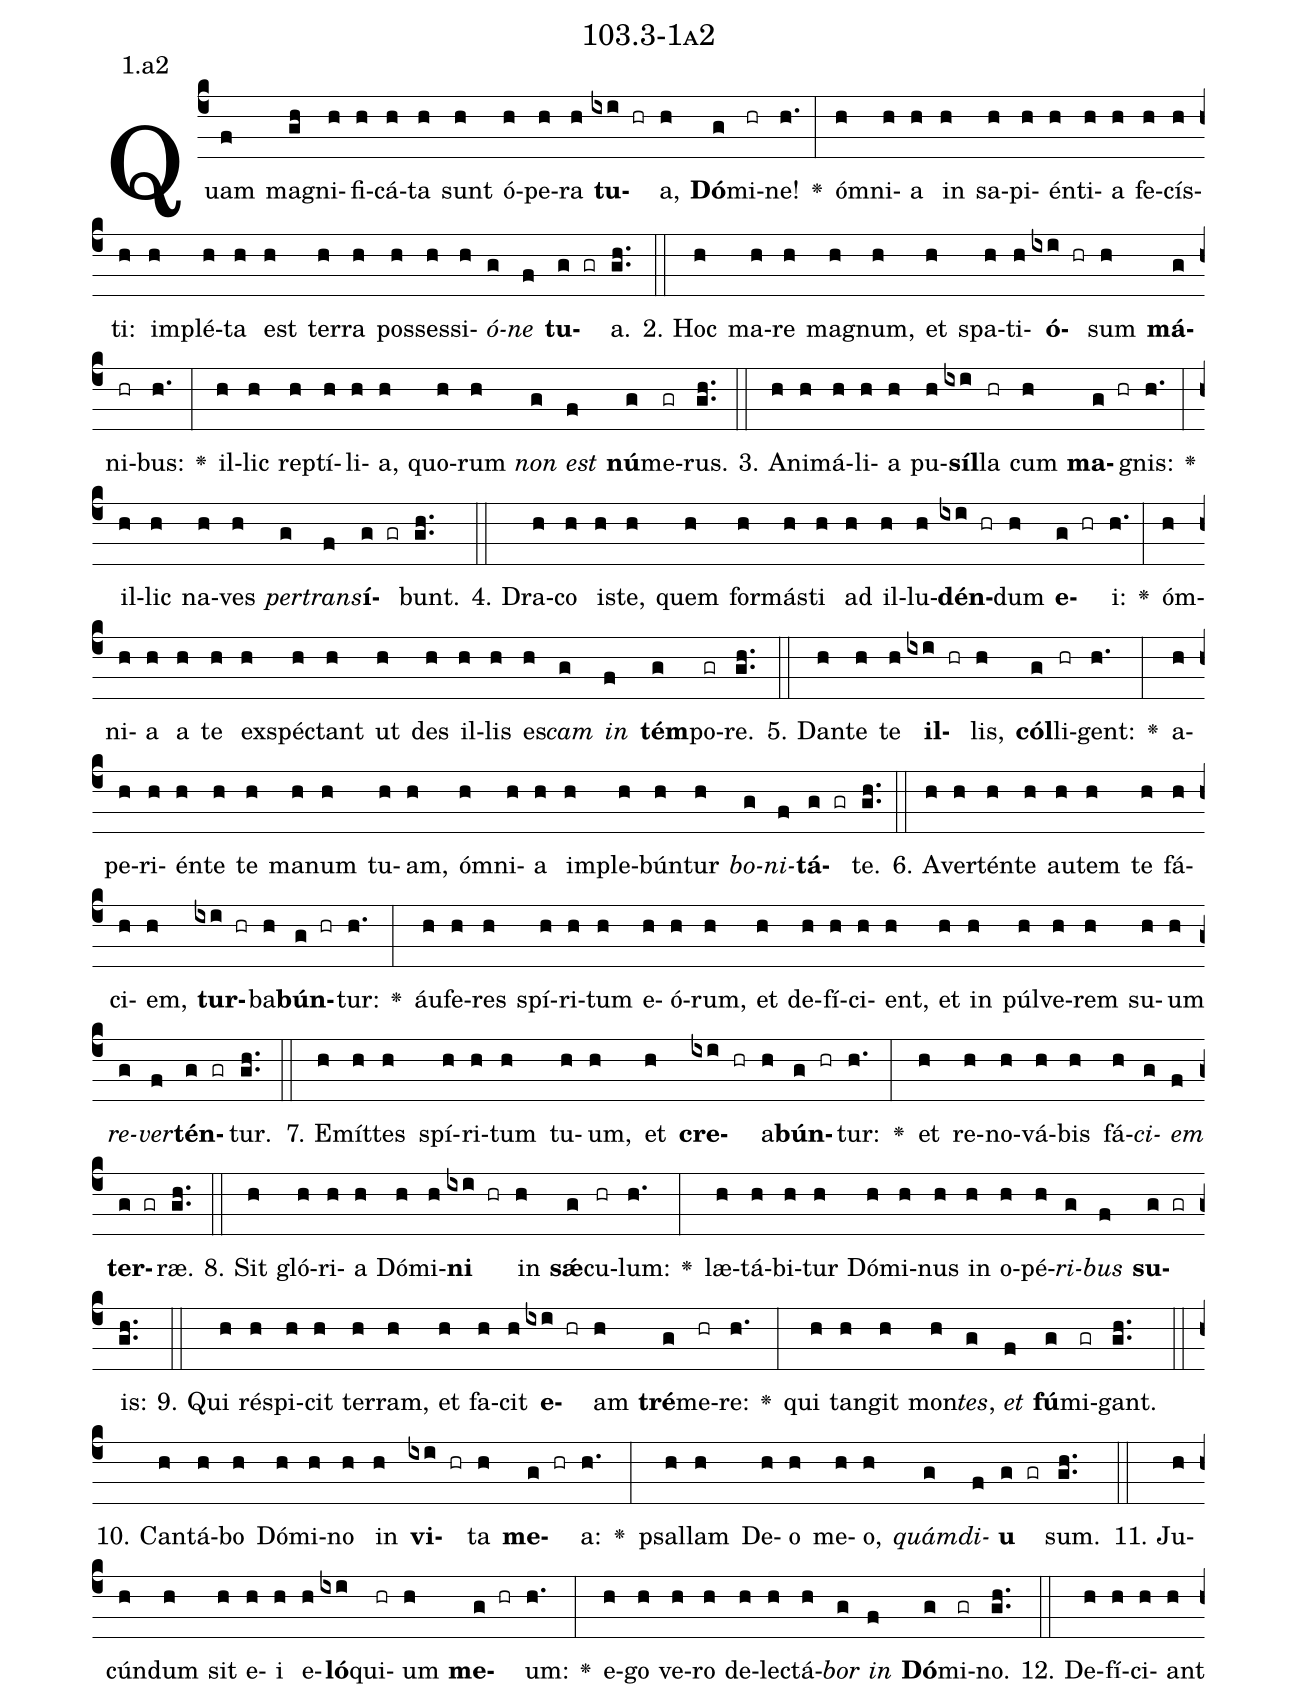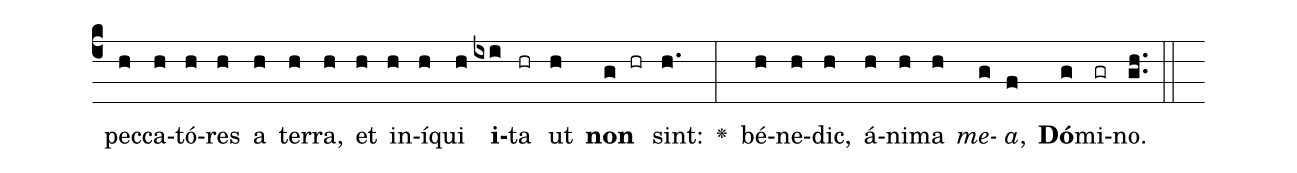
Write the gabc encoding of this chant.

name: 103.3-1a2;
annotation: 1.a2;
%%
(c4)Quam(f) ma(gh)gni(h)fi(h)cá(h)ta(h) sunt(h) ó(h)pe(h)ra(h) <b>tu</b>(ixi hr)a,(h) <b>Dó</b>(g)mi(hr)ne!(h.) <v>\greheightstar</v>(:) óm(h)ni(h)a(h) in(h) sa(h)pi(h)én(h)ti(h)a(h) fe(h)cís(h)ti:(h) im(h)plé(h)ta(h) est(h) ter(h)ra(h) pos(h)ses(h)si(h)<i>ó</i>(g)<i>ne</i>(f) <b>tu</b>(g gr)a.(gh..) (::)
2. Hoc(h) ma(h)re(h) ma(h)gnum,(h) et(h) spa(h)ti(h)<b>ó</b>(ixi hr)sum(h) <b>má</b>(g)ni(hr)bus:(h.) <v>\greheightstar</v>(:) il(h)lic(h) rep(h)tí(h)li(h)a,(h) quo(h)rum(h) <i>non</i>(g) <i>est</i>(f) <b>nú</b>(g)me(gr)rus.(gh..) (::)
3. A(h)ni(h)má(h)li(h)a(h) pu(h)<b>síl</b>(ixi)la(hr) cum(h) <b>ma</b>(g hr)gnis:(h.) <v>\greheightstar</v>(:) il(h)lic(h) na(h)ves(h) <i>per</i>(g)<i>trans</i>(f)<b>í</b>(g gr)bunt.(gh..) (::)
4. Dra(h)co(h) is(h)te,(h) quem(h) for(h)más(h)ti(h) ad(h) il(h)lu(h)<b>dén</b>(ixi hr)dum(h) <b>e</b>(g hr)i:(h.) <v>\greheightstar</v>(:) óm(h)ni(h)a(h) a(h) te(h) ex(h)spéc(h)tant(h) ut(h) des(h) il(h)lis(h) es(h)<i>cam</i>(g) <i>in</i>(f) <b>tém</b>(g)po(gr)re.(gh..) (::)
5. Dan(h)te(h) te(h) <b>il</b>(ixi hr)lis,(h) <b>cól</b>(g)li(hr)gent:(h.) <v>\greheightstar</v>(:) a(h)pe(h)ri(h)én(h)te(h) te(h) ma(h)num(h) tu(h)am,(h) óm(h)ni(h)a(h) im(h)ple(h)bún(h)tur(h) <i>bo</i>(g)<i>ni</i>(f)<b>tá</b>(g gr)te.(gh..) (::)
6. A(h)ver(h)tén(h)te(h) au(h)tem(h) te(h) fá(h)ci(h)em,(h) <b>tur</b>(ixi hr)ba(h)<b>bún</b>(g hr)tur:(h.) <v>\greheightstar</v>(:) áu(h)fe(h)res(h) spí(h)ri(h)tum(h) e(h)ó(h)rum,(h) et(h) de(h)fí(h)ci(h)ent,(h) et(h) in(h) púl(h)ve(h)rem(h) su(h)um(h) <i>re</i>(g)<i>ver</i>(f)<b>tén</b>(g gr)tur.(gh..) (::)
7. E(h)mít(h)tes(h) spí(h)ri(h)tum(h) tu(h)um,(h) et(h) <b>cre</b>(ixi hr)a(h)<b>bún</b>(g hr)tur:(h.) <v>\greheightstar</v>(:) et(h) re(h)no(h)vá(h)bis(h) fá(h)<i>ci</i>(g)<i>em</i>(f) <b>ter</b>(g gr)ræ.(gh..) (::)
8. Sit(h) gló(h)ri(h)a(h) Dó(h)mi(h)<b>ni</b>(ixi hr) in(h) <b>sǽ</b>(g)cu(hr)lum:(h.) <v>\greheightstar</v>(:) læ(h)tá(h)bi(h)tur(h) Dó(h)mi(h)nus(h) in(h) o(h)pé(h)<i>ri</i>(g)<i>bus</i>(f) <b>su</b>(g gr)is:(gh..) (::)
9. Qui(h) ré(h)spi(h)cit(h) ter(h)ram,(h) et(h) fa(h)cit(h) <b>e</b>(ixi hr)am(h) <b>tré</b>(g)me(hr)re:(h.) <v>\greheightstar</v>(:) qui(h) tan(h)git(h) mon(h)<i>tes</i>,(g) <i>et</i>(f) <b>fú</b>(g)mi(gr)gant.(gh..) (::)
10. Can(h)tá(h)bo(h) Dó(h)mi(h)no(h) in(h) <b>vi</b>(ixi hr)ta(h) <b>me</b>(g hr)a:(h.) <v>\greheightstar</v>(:) psal(h)lam(h) De(h)o(h) me(h)o,(h) <i>quám</i>(g)<i>di</i>(f)<b>u</b>(g gr) sum.(gh..) (::)
11. Ju(h)cún(h)dum(h) sit(h) e(h)i(h) e(h)<b>ló</b>(ixi)qui(hr)um(h) <b>me</b>(g hr)um:(h.) <v>\greheightstar</v>(:) e(h)go(h) ve(h)ro(h) de(h)lec(h)tá(h)<i>bor</i>(g) <i>in</i>(f) <b>Dó</b>(g)mi(gr)no.(gh..) (::)
12. De(h)fí(h)ci(h)ant(h) pec(h)ca(h)tó(h)res(h) a(h) ter(h)ra,(h) et(h) in(h)í(h)qui(h) <b>i</b>(ixi)ta(hr) ut(h) <b>non</b>(g hr) sint:(h.) <v>\greheightstar</v>(:) bé(h)ne(h)dic,(h) á(h)ni(h)ma(h) <i>me</i>(g)<i>a</i>,(f) <b>Dó</b>(g)mi(gr)no.(gh..) (::)
